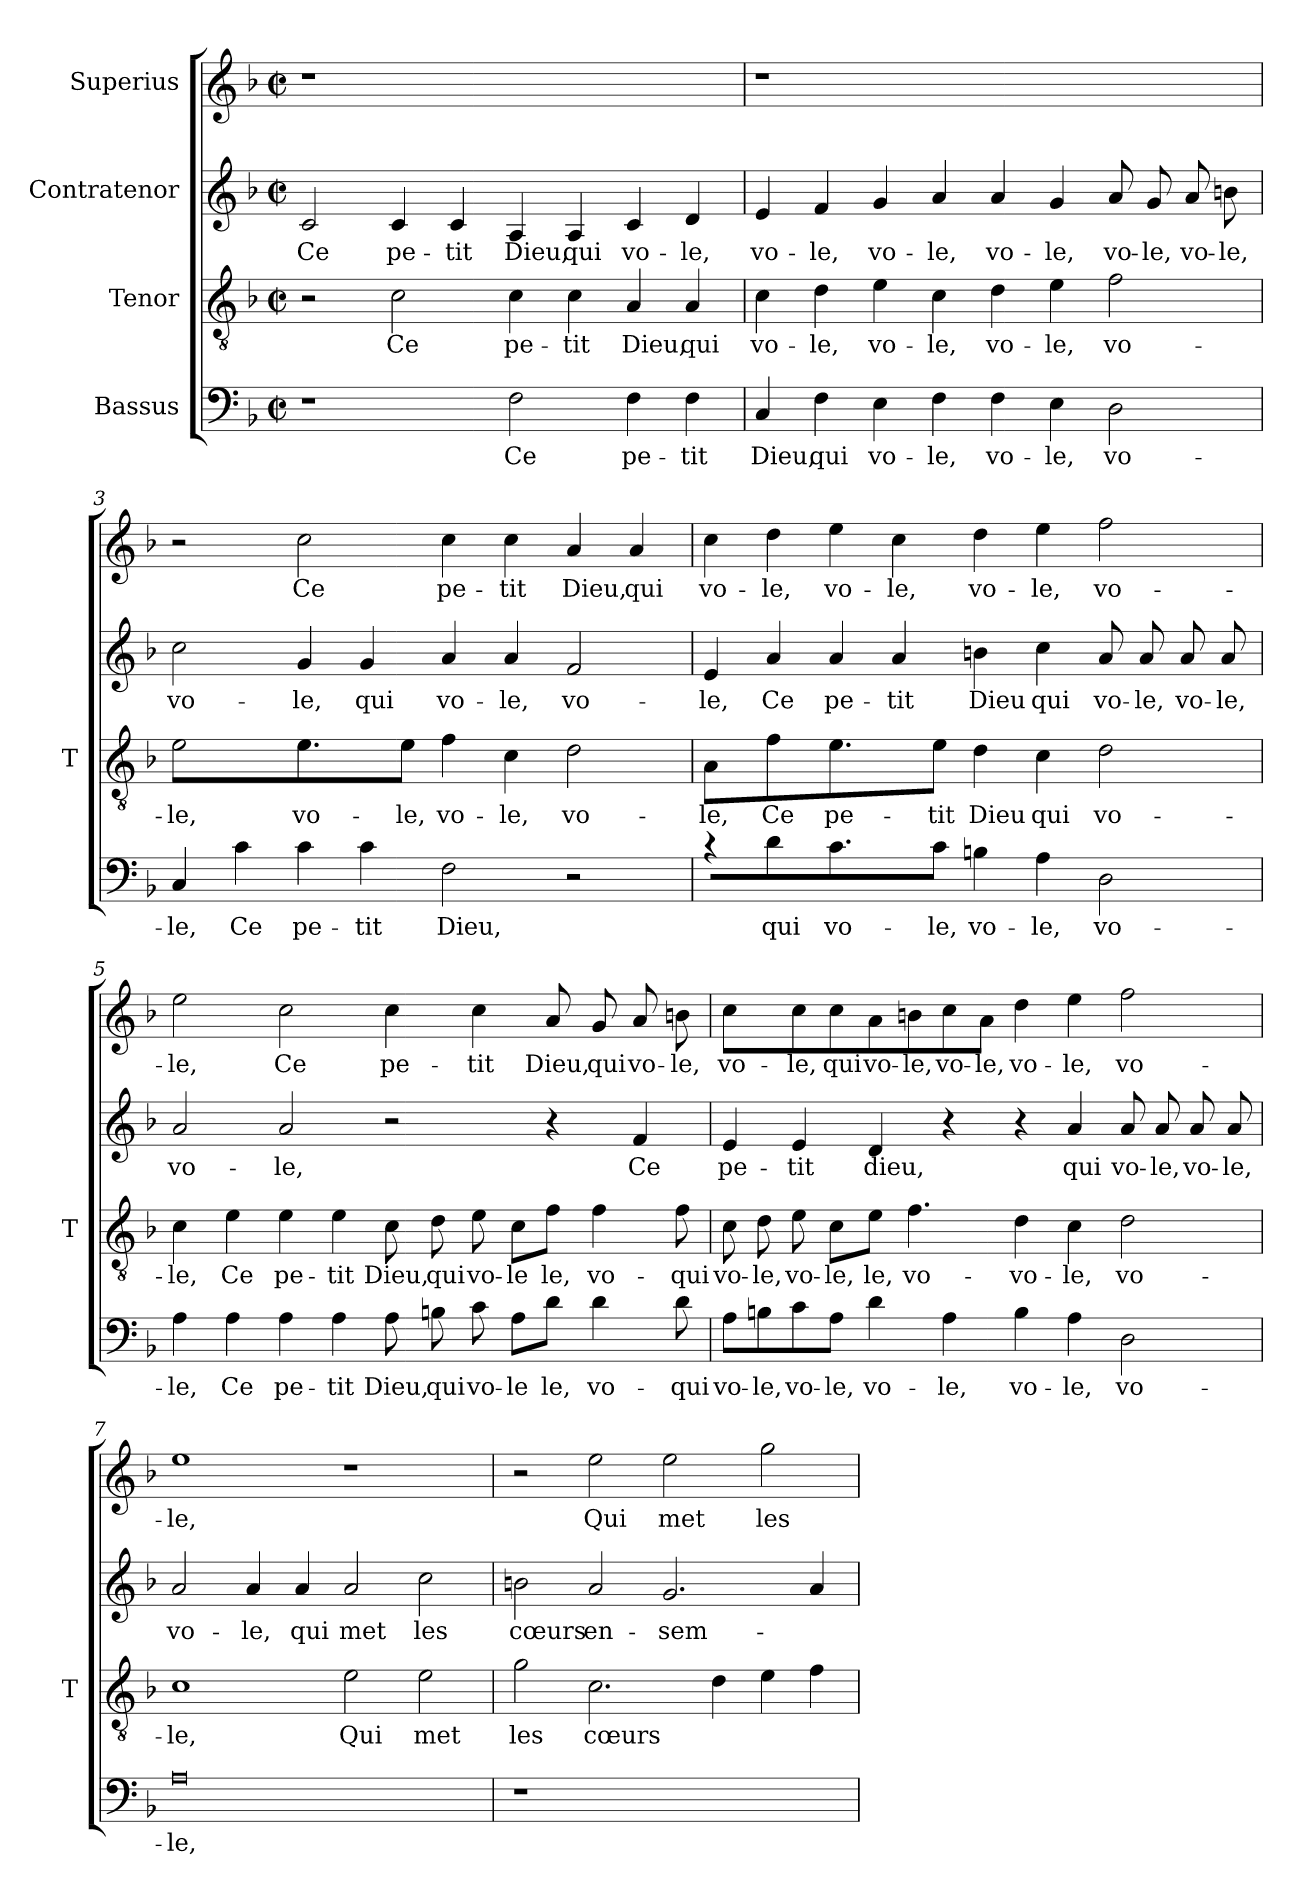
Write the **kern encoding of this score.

**kern	**text	**kern	**text	**kern	**text	**kern	**text
*part4	*part4	*part3	*part3	*part2	*part2	*part1	*part1
*staff4	*staff4	*staff3	*staff3	*staff2	*staff2	*staff1	*staff1
*I"Bassus	*	*I"Tenor	*	*I"Contratenor	*	*I"Superius	*
*	*	*I'T	*	*	*	*	*
*clefF4	*	*clefGv2	*	*clefG2	*	*clefG2	*
*k[b-]	*	*k[b-]	*	*k[b-]	*	*k[b-]	*
*F:	*	*F:	*	*F:	*	*F:	*
*M2/2	*	*M2/2	*	*M2/2	*	*M2/2	*
*met(c|)	*	*met(c|)	*	*met(c|)	*	*met(c|)	*
=1	=1	=1	=1	=1	=1	=1	=1
1r	.	2r	.	2c	-Ce	1r	.
.	.	2c	-Ce	4c	pe-	.	.
.	.	.	.	4c	-tit	.	.
2F	-Ce	4c	pe-	4A	-Dieu,	1ryy	.
.	.	4c	-tit	4A	-qui	.	.
4F	pe-	4A	-Dieu,	4c	vo-	.	.
4F	-tit	4A	-qui	4d	-le,	.	.
=2	=2	=2	=2	=2	=2	=2	=2
4C	-Dieu,	4c	vo-	4e	vo-	1r	.
4F	-qui	4d	-le,	4f	-le,	.	.
4E	vo-	4e	vo-	4g	vo-	.	.
4F	-le,	4c	-le,	4a	-le,	.	.
4F	vo-	4d	vo-	4a	vo-	1ryy	.
4E	-le,	4e	-le,	4g	-le,	.	.
2D	vo-	2f	vo-	8a	vo-	.	.
.	.	.	.	8g	-le,	.	.
.	.	.	.	8a	vo-	.	.
.	.	.	.	8b	-le,	.	.
=3	=3	=3	=3	=3	=3	=3	=3
4C	-le,	2e	-le,	2cc	vo-	2r	.
4c	-Ce	.	.	.	.	.	.
4c	pe-	4.e	vo-	4g	-le,	2cc	-Ce
4c	-tit	.	.	4g	-qui	.	.
.	.	8eJ	-le,	.	.	.	.
2F	-Dieu,	4f	vo-	4a	vo-	4cc	pe-
.	.	4c	-le,	4a	-le,	4cc	-tit
2r	.	2d	vo-	2f	vo-	4a	-Dieu,
.	.	.	.	.	.	4a	-qui
=4	=4	=4	=4	=4	=4	=4	=4
4r	.	4A	-le,	4e	-le,	4cc	vo-
4d	-qui	4f	-Ce	4a	-Ce	4dd	-le,
4.c	vo-	4.e	pe-	4a	pe-	4ee	vo-
.	.	.	.	4a	-tit	4cc	-le,
8cJ	-le,	8eJ	-tit	.	.	.	.
4B	vo-	4d	-Dieu	4b	-Dieu	4dd	vo-
4A	-le,	4c	-qui	4cc	-qui	4ee	-le,
2D	vo-	2d	vo-	8a	vo-	2ff	vo-
.	.	.	.	8a	-le,	.	.
.	.	.	.	8a	vo-	.	.
.	.	.	.	8a	-le,	.	.
=5	=5	=5	=5	=5	=5	=5	=5
4A	-le,	4c	-le,	2a	vo-	2ee	-le,
4A	-Ce	4e	-Ce	.	.	.	.
4A	pe-	4e	pe-	2a	-le,	2cc	-Ce
4A	-tit	4e	-tit	.	.	.	.
8A	-Dieu,	8c	-Dieu,	2r	.	4cc	pe-
8B	-qui	8d	-qui	.	.	.	.
8c	vo-	8e	vo-	.	.	4cc	-tit
8AL	-le	8cL	-le	.	.	.	.
8dJ	-le,	8fJ	-le,	4r	.	8a	-Dieu,
4d	vo-	4f	vo-	.	.	8g	-qui
.	.	.	.	4f	-Ce	8a	vo-
8d	-qui	8f	-qui	.	.	8b	-le,
!!LO:PB:g=z
=6	=6	=6	=6	=6	=6	=6	=6
8A	vo-	8c	vo-	4e	pe-	4cc	vo-
8B	-le,	8d	-le,	.	.	.	.
8c	vo-	8e	vo-	4e	-tit	8ccJ	-le,
8AJ	-le,	8cL	-le,	.	.	8cc	-qui
4d	vo-	8eJ	-le,	4d	-dieu,	8a	vo-
.	.	4.f	vo-	.	.	8b	-le,
4A	-le,	.	.	4r	.	8cc	vo-
.	.	.	.	.	.	8aJ	-le,
4B	vo-	4d	vo-	4r	.	4dd	vo-
4A	-le,	4c	-le,	4a	-qui	4ee	-le,
2D	vo-	2d	vo-	8a	vo-	2ff	vo-
.	.	.	.	8a	-le,	.	.
.	.	.	.	8a	vo-	.	.
.	.	.	.	8a	-le,	.	.
=7	=7	=7	=7	=7	=7	=7	=7
0A	-le,	1c	-le,	2a	vo-	1ee	-le,
.	.	.	.	4a	-le,	.	.
.	.	.	.	4a	-qui	.	.
.	.	2e	-Qui	2a	-met	1r	.
.	.	2e	-met	2cc	-les	.	.
=8	=8	=8	=8	=8	=8	=8	=8
1r	.	2g	-les	2b	-cœurs	2r	.
.	.	2.c	-cœurs	2a	en-	2ee	-Qui
1ryy	.	.	.	2.g	sem-	2ee	-met
.	.	4d	.	.	.	.	.
.	.	4e	.	.	.	2gg	-les
.	.	4f	.	4a	.	.	.
=	=	=	=	=	=	=	=
*-	*-	*-	*-	*-	*-	*-	*-
